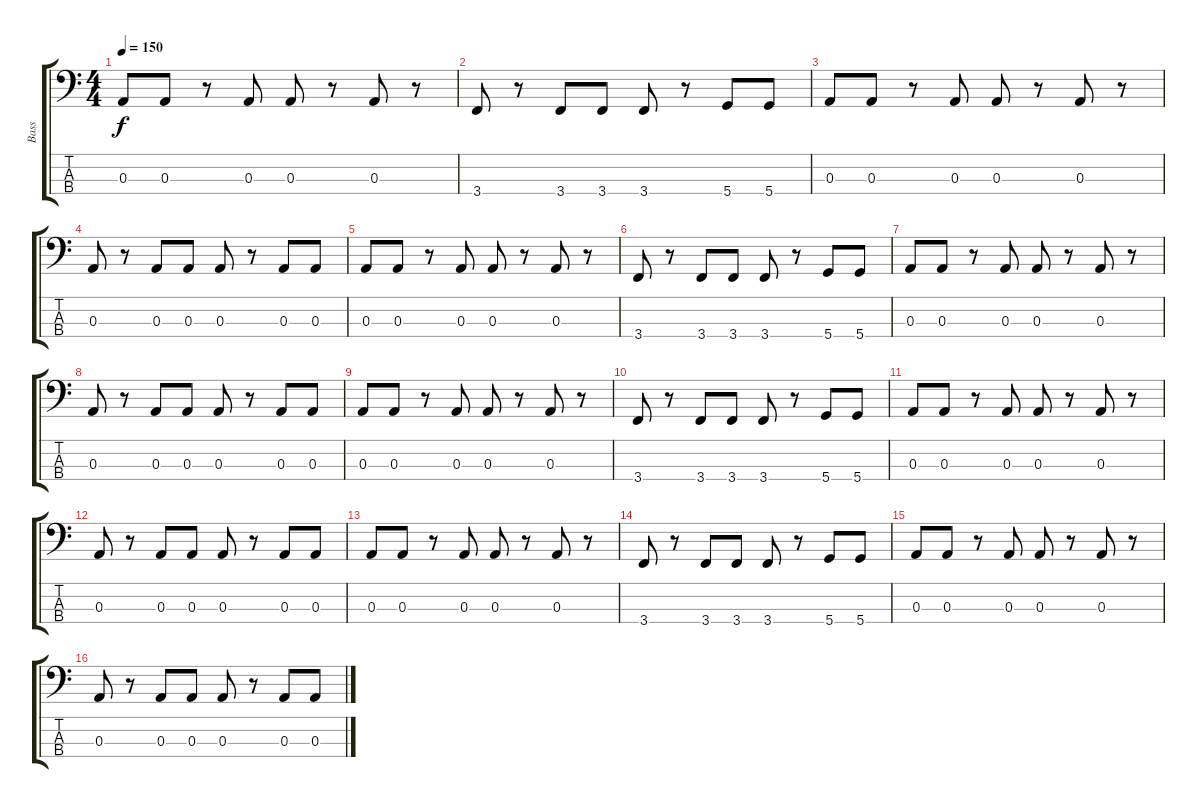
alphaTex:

\track ("Bass" "Bass") {instrument electricbasspick}
\staff {score tabs}
\tuning (G2 D2 A1 D1) {hide}
\ts (4 4)
\tempo 150
\clef f4
\ks c
0.3.8{dy f} 0.3.8 r.8 0.3.8 0.3.8 r.8 0.3.8 r.8 |
3.4.8 r.8 3.4.8 3.4.8 3.4.8 r.8 5.4.8 5.4.8 |
0.3.8 0.3.8 r.8 0.3.8 0.3.8 r.8 0.3.8 r.8 |
0.3.8 r.8 0.3.8 0.3.8 0.3.8 r.8 0.3.8 0.3.8 |
0.3.8 0.3.8 r.8 0.3.8 0.3.8 r.8 0.3.8 r.8 |
3.4.8 r.8 3.4.8 3.4.8 3.4.8 r.8 5.4.8 5.4.8 |
0.3.8 0.3.8 r.8 0.3.8 0.3.8 r.8 0.3.8 r.8 |
0.3.8 r.8 0.3.8 0.3.8 0.3.8 r.8 0.3.8 0.3.8 |
0.3.8 0.3.8 r.8 0.3.8 0.3.8 r.8 0.3.8 r.8 |
3.4.8 r.8 3.4.8 3.4.8 3.4.8 r.8 5.4.8 5.4.8 |
0.3.8 0.3.8 r.8 0.3.8 0.3.8 r.8 0.3.8 r.8 |
0.3.8 r.8 0.3.8 0.3.8 0.3.8 r.8 0.3.8 0.3.8 |
0.3.8 0.3.8 r.8 0.3.8 0.3.8 r.8 0.3.8 r.8 |
3.4.8 r.8 3.4.8 3.4.8 3.4.8 r.8 5.4.8 5.4.8 |
0.3.8 0.3.8 r.8 0.3.8 0.3.8 r.8 0.3.8 r.8 |
0.3.8 r.8 0.3.8 0.3.8 0.3.8 r.8 0.3.8 0.3.8
